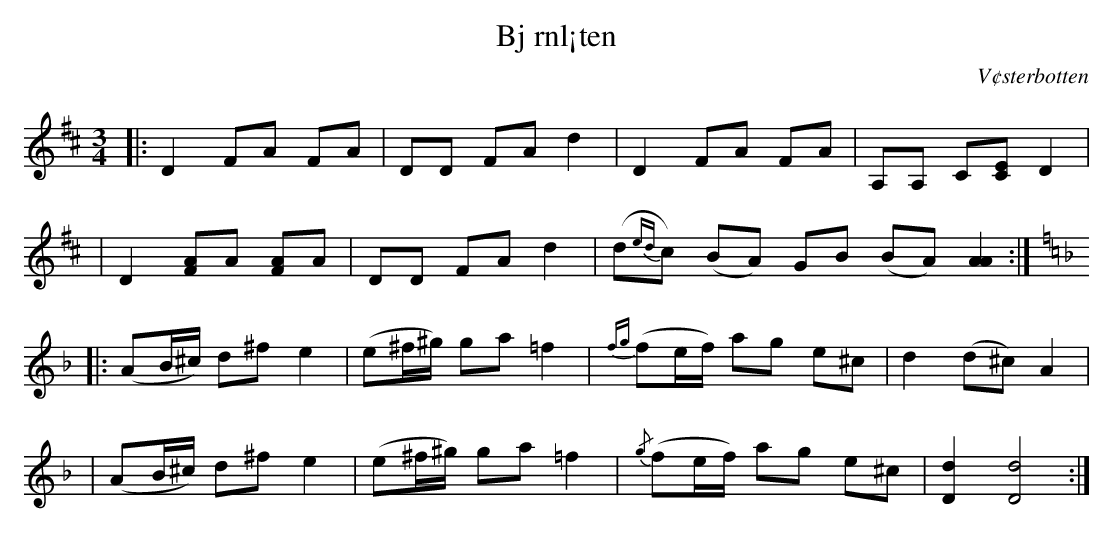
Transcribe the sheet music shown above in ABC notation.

X:1
T:Bj rnl¡ten
O:V¢sterbotten
M:3/4
L:1/8
K:D
|: D2 FA FA | DD FA d2 | D2 FA FA | A,A, C[CE] D2 |
| D2 [FA]A [FA]A | DD FA d2 | (d{ed}c) (BA) GB (BA) [A2A2] :|
K:Dm
|:(AB/^c/) d^f e2 | (e^f/^g/) ga =f2 | {fg}(fe/f/) ag e^c | d2 (d^c) A2 |
|(AB/^c/) d^f e2 | (e^f/^g/) ga =f2 |  {/g}(fe/f/) ag e^c | [D2d2] [D4d4] :|
